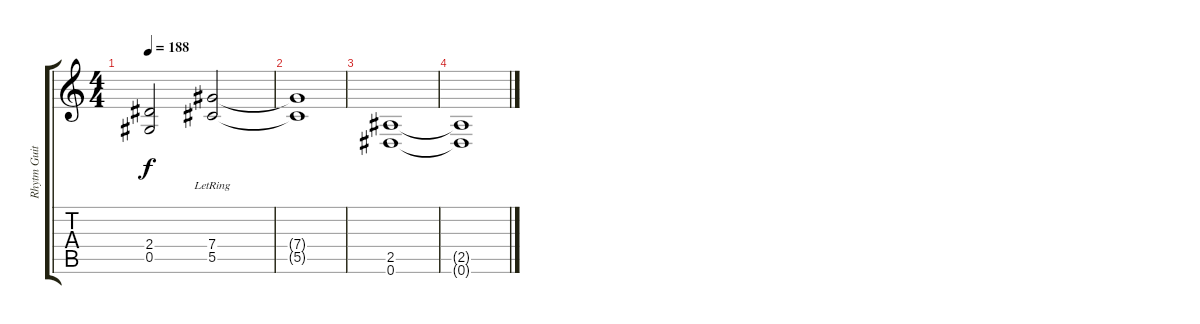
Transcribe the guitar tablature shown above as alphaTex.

\track ("Rhytm Guitar" "Rhytm Guit") {instrument distortionguitar}
\staff {score tabs}
\tuning (Eb4 Bb3 Gb3 Db3 Ab2 Eb2) {hide}
\ts (4 4)
\tempo 188
\clef g2
\ks c
(2.4 0.5).2{dy f} (7.4{lr} 5.5{lr}).2 |
(7.4{t} 5.5{t}).1 |
(2.5 0.6).1 |
(2.5{t} 0.6{t}).1
